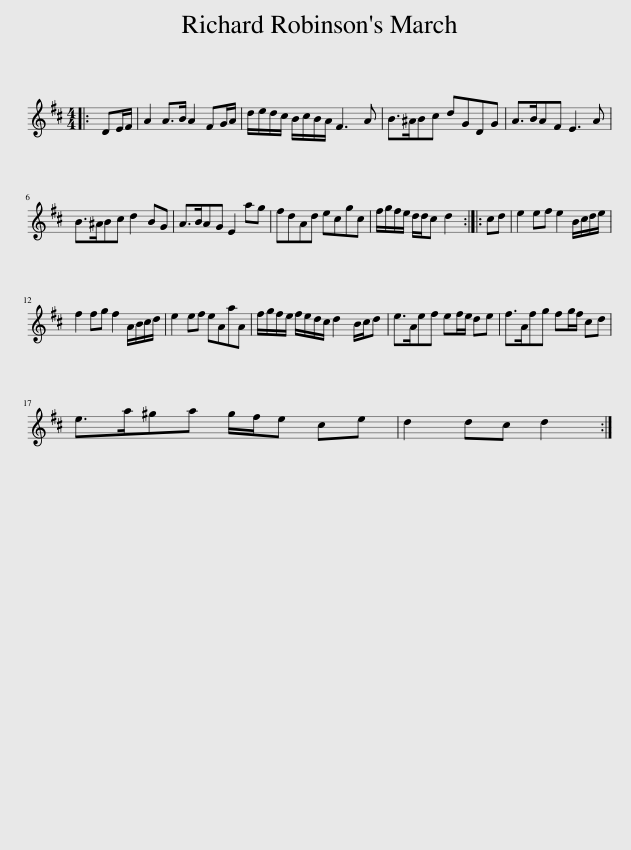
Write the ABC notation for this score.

X:1
L:1/8
M:4/4
I:linebreak $
K:D
V:1 treble
V:1
|: DE/F/ | A2 A>B A2 FG/A/ | d/e/d/c/ B/c/B/A/ F3 A | B>^ABc dGDG | A>BAF E3 A |$ %5
 B>^ABc d2 BG | A>BAG E2 ag | fdAd ecgc | f/g/f/e/ d/d/c d2 :: cd | %10
 e2 ef e2 B/c/d/e/ |$ f2 fg f2 A/B/c/d/ | e2 ef eAaA | f/g/f/e/ f/e/d/c/ d2 B/c/d | e>Aef ef/e/ de | %15
 f>Afg fg/f/ cd |$ e>a^ga g/f/e ce | d2 dc d2 :| %18
